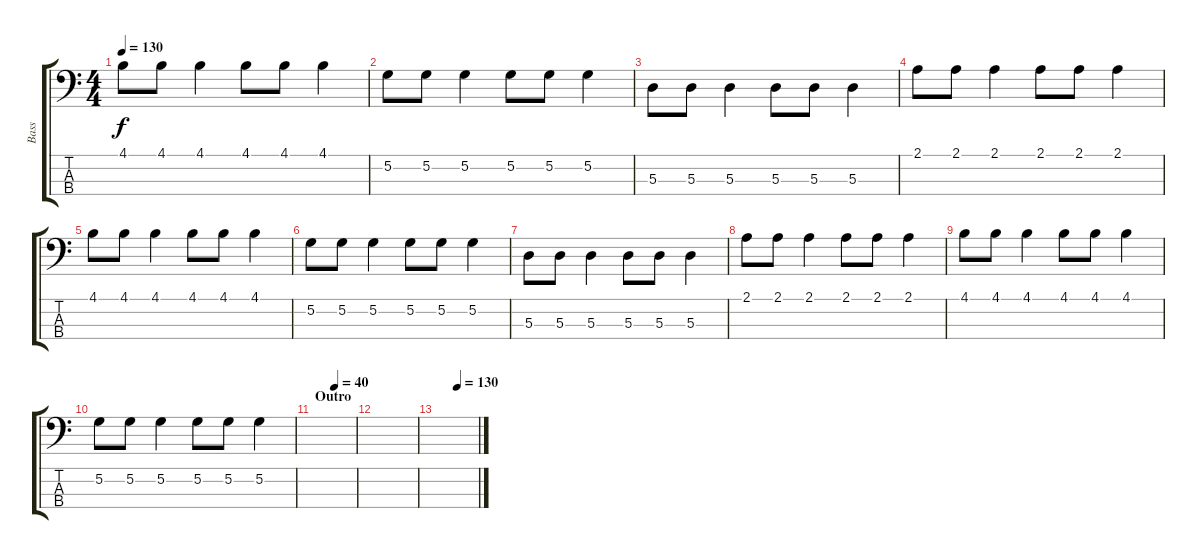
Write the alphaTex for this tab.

\track ("Bass" "Bass") {instrument electricbassfinger}
\staff {score tabs}
\tuning (G2 D2 A1 E1) {hide}
\ts (4 4)
\tempo 130
\clef f4
\ks c
4.1.8{dy f} 4.1.8 4.1.4 4.1.8 4.1.8 4.1.4 |
5.2.8 5.2.8 5.2.4 5.2.8 5.2.8 5.2.4 |
5.3.8 5.3.8 5.3.4 5.3.8 5.3.8 5.3.4 |
2.1.8 2.1.8 2.1.4 2.1.8 2.1.8 2.1.4 |
4.1.8 4.1.8 4.1.4 4.1.8 4.1.8 4.1.4 |
5.2.8 5.2.8 5.2.4 5.2.8 5.2.8 5.2.4 |
5.3.8 5.3.8 5.3.4 5.3.8 5.3.8 5.3.4 |
2.1.8 2.1.8 2.1.4 2.1.8 2.1.8 2.1.4 |
4.1.8 4.1.8 4.1.4 4.1.8 4.1.8 4.1.4 |
5.2.8 5.2.8 5.2.4 5.2.8 5.2.8 5.2.4 |
\section ("" "Outro")
\tempo (40 0.5)
|
|
\tempo (130 0.5)
